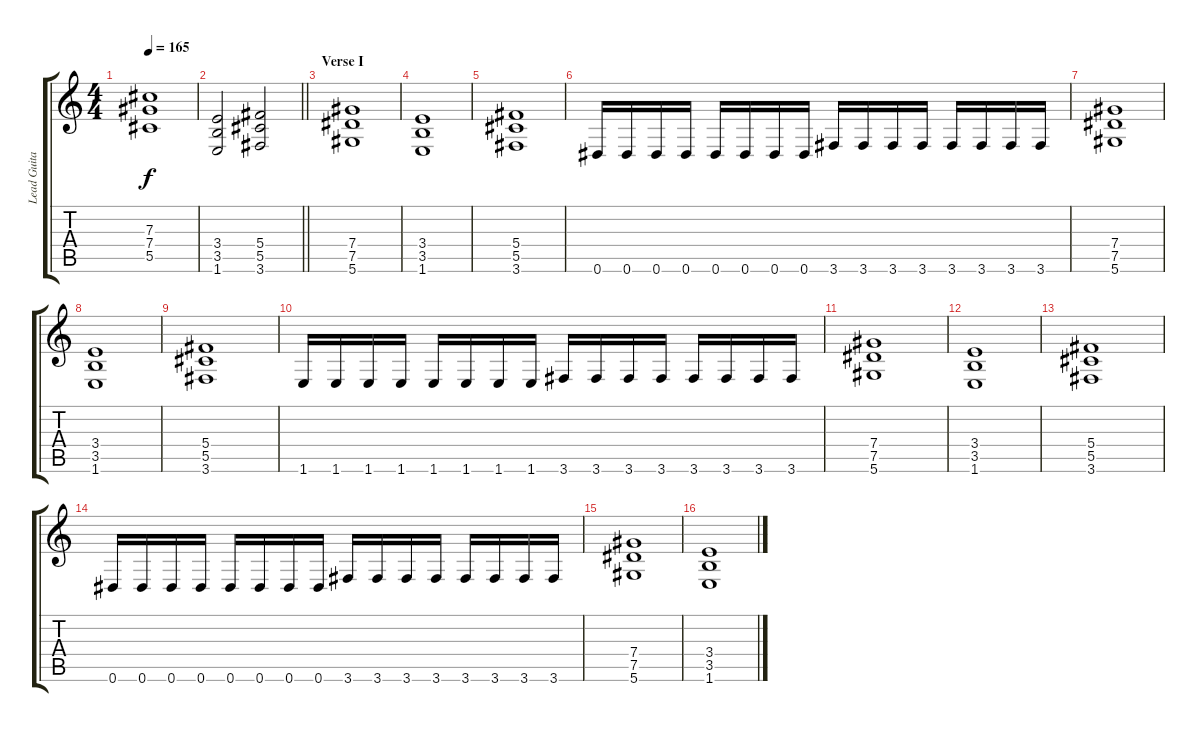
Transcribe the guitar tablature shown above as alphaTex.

\track ("Lead Guitar" "Lead Guita") {instrument overdrivenguitar}
\staff {score tabs}
\tuning (Eb4 Bb3 Gb3 Db3 Ab2 Eb2) {hide}
\ts (4 4)
\tempo 165
\clef g2
\ks c
(7.3 7.4 5.5).1{dy f} |
\barLineRight lightlight
(3.4 3.5 1.6).2 (5.4 5.5 3.6).2 |
\section ("" "Verse I")
(7.4 7.5 5.6).1 |
(3.4 3.5 1.6).1 |
(5.4 5.5 3.6).1 |
0.6.16 0.6.16 0.6.16 0.6.16 0.6.16 0.6.16 0.6.16 0.6.16 3.6.16 3.6.16 3.6.16 3.6.16 3.6.16 3.6.16 3.6.16 3.6.16 |
(7.4 7.5 5.6).1 |
(3.4 3.5 1.6).1 |
(5.4 5.5 3.6).1 |
1.6.16 1.6.16 1.6.16 1.6.16 1.6.16 1.6.16 1.6.16 1.6.16 3.6.16 3.6.16 3.6.16 3.6.16 3.6.16 3.6.16 3.6.16 3.6.16 |
(7.4 7.5 5.6).1 |
(3.4 3.5 1.6).1 |
(5.4 5.5 3.6).1 |
0.6.16 0.6.16 0.6.16 0.6.16 0.6.16 0.6.16 0.6.16 0.6.16 3.6.16 3.6.16 3.6.16 3.6.16 3.6.16 3.6.16 3.6.16 3.6.16 |
(7.4 7.5 5.6).1 |
(3.4 3.5 1.6).1
